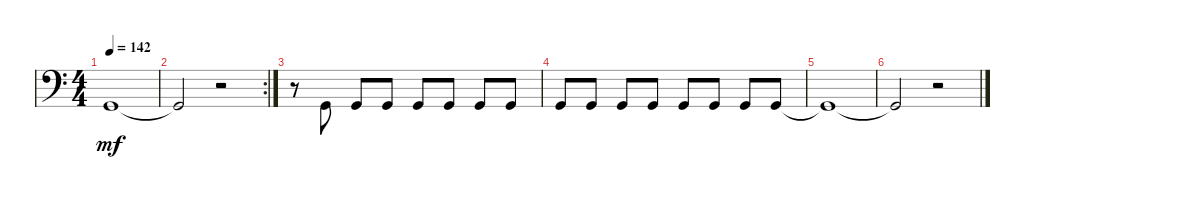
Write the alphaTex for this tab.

\defaultSystemsLayout 4
\bracketExtendMode nobrackets
\singleTrackTrackNamePolicy hidden
\multiTrackTrackNamePolicy hidden
\firstSystemTrackNameMode fullname
\firstSystemTrackNameOrientation horizontal
\otherSystemsTrackNameOrientation horizontal
\track ("Bass Clarinet" "bcl.") {instrument clarinet}
\staff {score}
\tuning (E4 B3 G3 D3 A2 E2)
\ts (4 4)
\tempo 142
\clef f4
\ks c
3.6{t}.1{dy mf beam Up} |
\rc 2
3.6{t}.2{beam Up} r.2{beam Up} |
r.8{beam Down} 3.6.8{beam Up} 3.6.8{beam Up} 3.6.8{beam Up} 3.6.8{beam Up} 3.6.8{beam Up} 3.6.8{beam Up} 3.6.8{beam Up} |
3.6.8{beam Up} 3.6.8{beam Up} 3.6.8{beam Up} 3.6.8{beam Up} 3.6.8{beam Up} 3.6.8{beam Up} 3.6.8{beam Up} 3.6.8{beam Up} |
3.6{t}.1{beam Up} |
3.6{t}.2{beam Up} r.2{beam Up}
